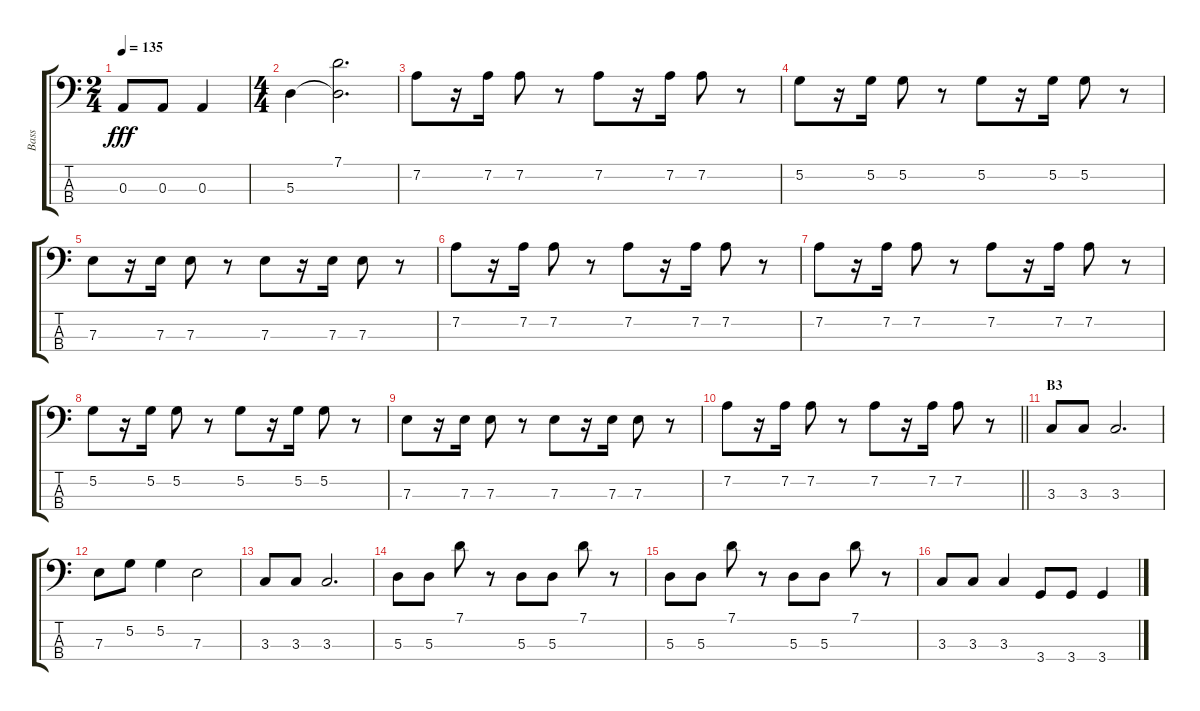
\track ("Bass" "Bass") {instrument electricbassfinger}
\staff {score tabs}
\tuning (G2 D2 A1 E1) {hide}
\ts (2 4)
\tempo 135
\clef f4
\ks c
0.3.8{dy fff} 0.3.8 0.3.4 |
\ts (4 4)
5.3.4 (7.1 5.3{t}).2{d} |
7.2.8 r.16 7.2.16 7.2.8 r.8 7.2.8 r.16 7.2.16 7.2.8 r.8 |
5.2.8 r.16 5.2.16 5.2.8 r.8 5.2.8 r.16 5.2.16 5.2.8 r.8 |
7.3.8 r.16 7.3.16 7.3.8 r.8 7.3.8 r.16 7.3.16 7.3.8 r.8 |
7.2.8 r.16 7.2.16 7.2.8 r.8 7.2.8 r.16 7.2.16 7.2.8 r.8 |
7.2.8 r.16 7.2.16 7.2.8 r.8 7.2.8 r.16 7.2.16 7.2.8 r.8 |
5.2.8 r.16 5.2.16 5.2.8 r.8 5.2.8 r.16 5.2.16 5.2.8 r.8 |
7.3.8 r.16 7.3.16 7.3.8 r.8 7.3.8 r.16 7.3.16 7.3.8 r.8 |
\barLineRight lightlight
7.2.8 r.16 7.2.16 7.2.8 r.8 7.2.8 r.16 7.2.16 7.2.8 r.8 |
\section ("" "B3")
3.3.8 3.3.8 3.3.2{d} |
7.3.8 5.2.8 5.2.4 7.3.2 |
3.3.8 3.3.8 3.3.2{d} |
5.3.8 5.3.8 7.1.8 r.8 5.3.8 5.3.8 7.1.8 r.8 |
5.3.8 5.3.8 7.1.8 r.8 5.3.8 5.3.8 7.1.8 r.8 |
3.3.8 3.3.8 3.3.4 3.4.8 3.4.8 3.4.4
